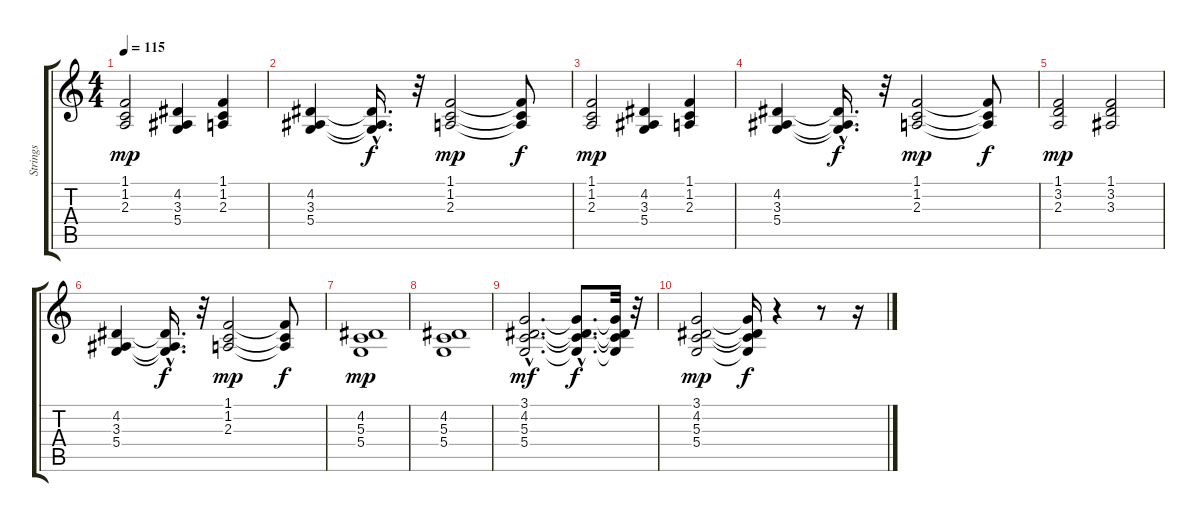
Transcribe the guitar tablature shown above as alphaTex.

\track ("Strings" "Strings") {instrument synthvoice}
\staff {score tabs}
\tuning (E4 B3 G3 D3 A2 E2) {hide}
\ts (4 4)
\tempo 115
\clef g2
\ks c
(1.1 1.2 2.3).2{dy mp} (4.2 3.3 5.4).4 (1.1 1.2 2.3).4 |
(4.2 3.3 5.4).4 (4.2{hac t} 3.3{hac t} 5.4{hac t}).16{d dy f} r.32 (1.1 1.2 2.3).2{dy mp} (1.1{t} 1.2{t} 2.3{t}).8{dy f} |
(1.1 1.2 2.3).2{dy mp} (4.2 3.3 5.4).4 (1.1 1.2 2.3).4 |
(4.2 3.3 5.4).4 (4.2{hac t} 3.3{hac t} 5.4{hac t}).16{d dy f} r.32 (1.1 1.2 2.3).2{dy mp} (1.1{t} 1.2{t} 2.3{t}).8{dy f} |
(1.1 3.2 2.3).2{dy mp} (1.1 3.2 3.3).2 |
(4.2 3.3 5.4).4 (4.2{hac t} 3.3{hac t} 5.4{hac t}).16{d dy f} r.32 (1.1 1.2 2.3).2{dy mp} (1.1{t} 1.2{t} 2.3{t}).8{dy f} |
(4.2 5.3 5.4).1{dy mp} |
(4.2 5.3 5.4).1 |
(3.1{hac} 4.2{hac} 5.3{hac} 5.4{hac}).2{d dy mf} (3.1{hac t} 4.2{hac t} 5.3{hac t} 5.4{hac t}).8{d dy f} (3.1{t} 4.2{t} 5.3{t} 5.4{t}).32 r.32 |
(3.1 4.2 5.3 5.4).2{dy mp} (3.1{t} 4.2{t} 5.3{t} 5.4{t}).16{dy f} r.4 r.8 r.16
